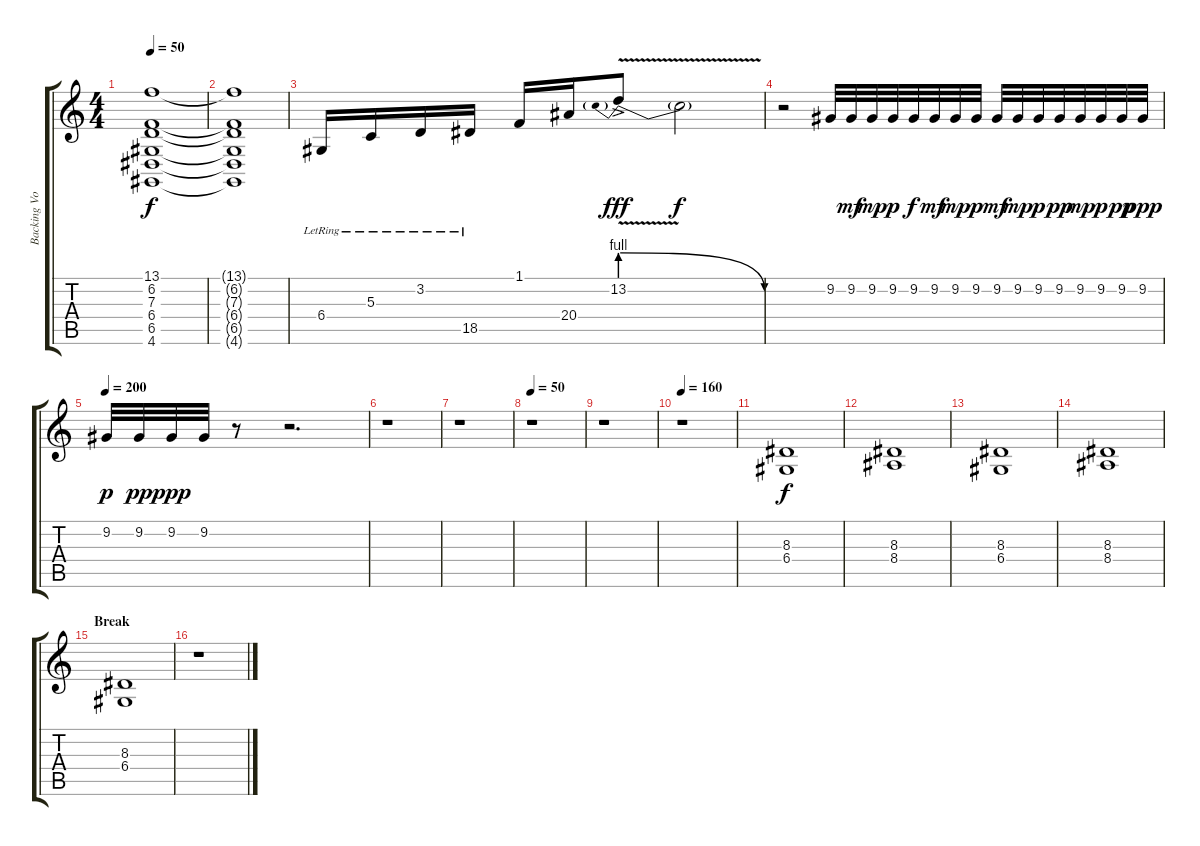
\track ("Backing Vocals 2/Misc." "Backing Vo") {instrument voiceoohs}
\staff {score tabs}
\tuning (E4 B3 G3 D3 A2 E2) {hide}
\ts (4 4)
\tempo 50
\clef g2
\ks c
(13.1{t} 6.2{t} 7.3{t} 6.4{t} 6.5{t} 4.6{t}).1{dy f} |
(13.1{t} 6.2{t} 7.3{t} 6.4{t} 6.5{t} 4.6{t}).1 |
6.4{lr}.16{volume 16 instrument sitar} 5.3{lr}.16 3.2{lr}.16 18.5{lr}.16 1.1.16 20.4.16 13.2{be (prebendrelease 0 4 60 0) v ac}.8{dy fff} 13.2{t}.2{dy f} |
r.2 9.2.32{instrument panflute} 9.2.32{dy mf} 9.2.32{dy mp} 9.2.32{dy p} 9.2.32{dy f} 9.2.32{dy mf} 9.2.32{dy mp} 9.2.32{dy p} 9.2.32{dy mf} 9.2.32{dy mp} 9.2.32{dy p} 9.2.32{dy pp} 9.2.32{dy mp} 9.2.32{dy p} 9.2.32{dy pp} 9.2.32{dy ppp} |
\tempo 200
9.2.32{dy p} 9.2.32{dy pp} 9.2.32{dy ppp} 9.2.32 r.8 r.2{d} |
r.1 |
r.1 |
\tempo 50
r.1 |
r.1 |
\tempo 160
r.1 |
(8.3 6.4).1{dy f volume 6 instrument sitar} |
(8.3 8.4).1 |
(8.3 6.4).1 |
(8.3 8.4).1 |
\section ("" "Break")
(8.3 6.4).1 |
r.1
